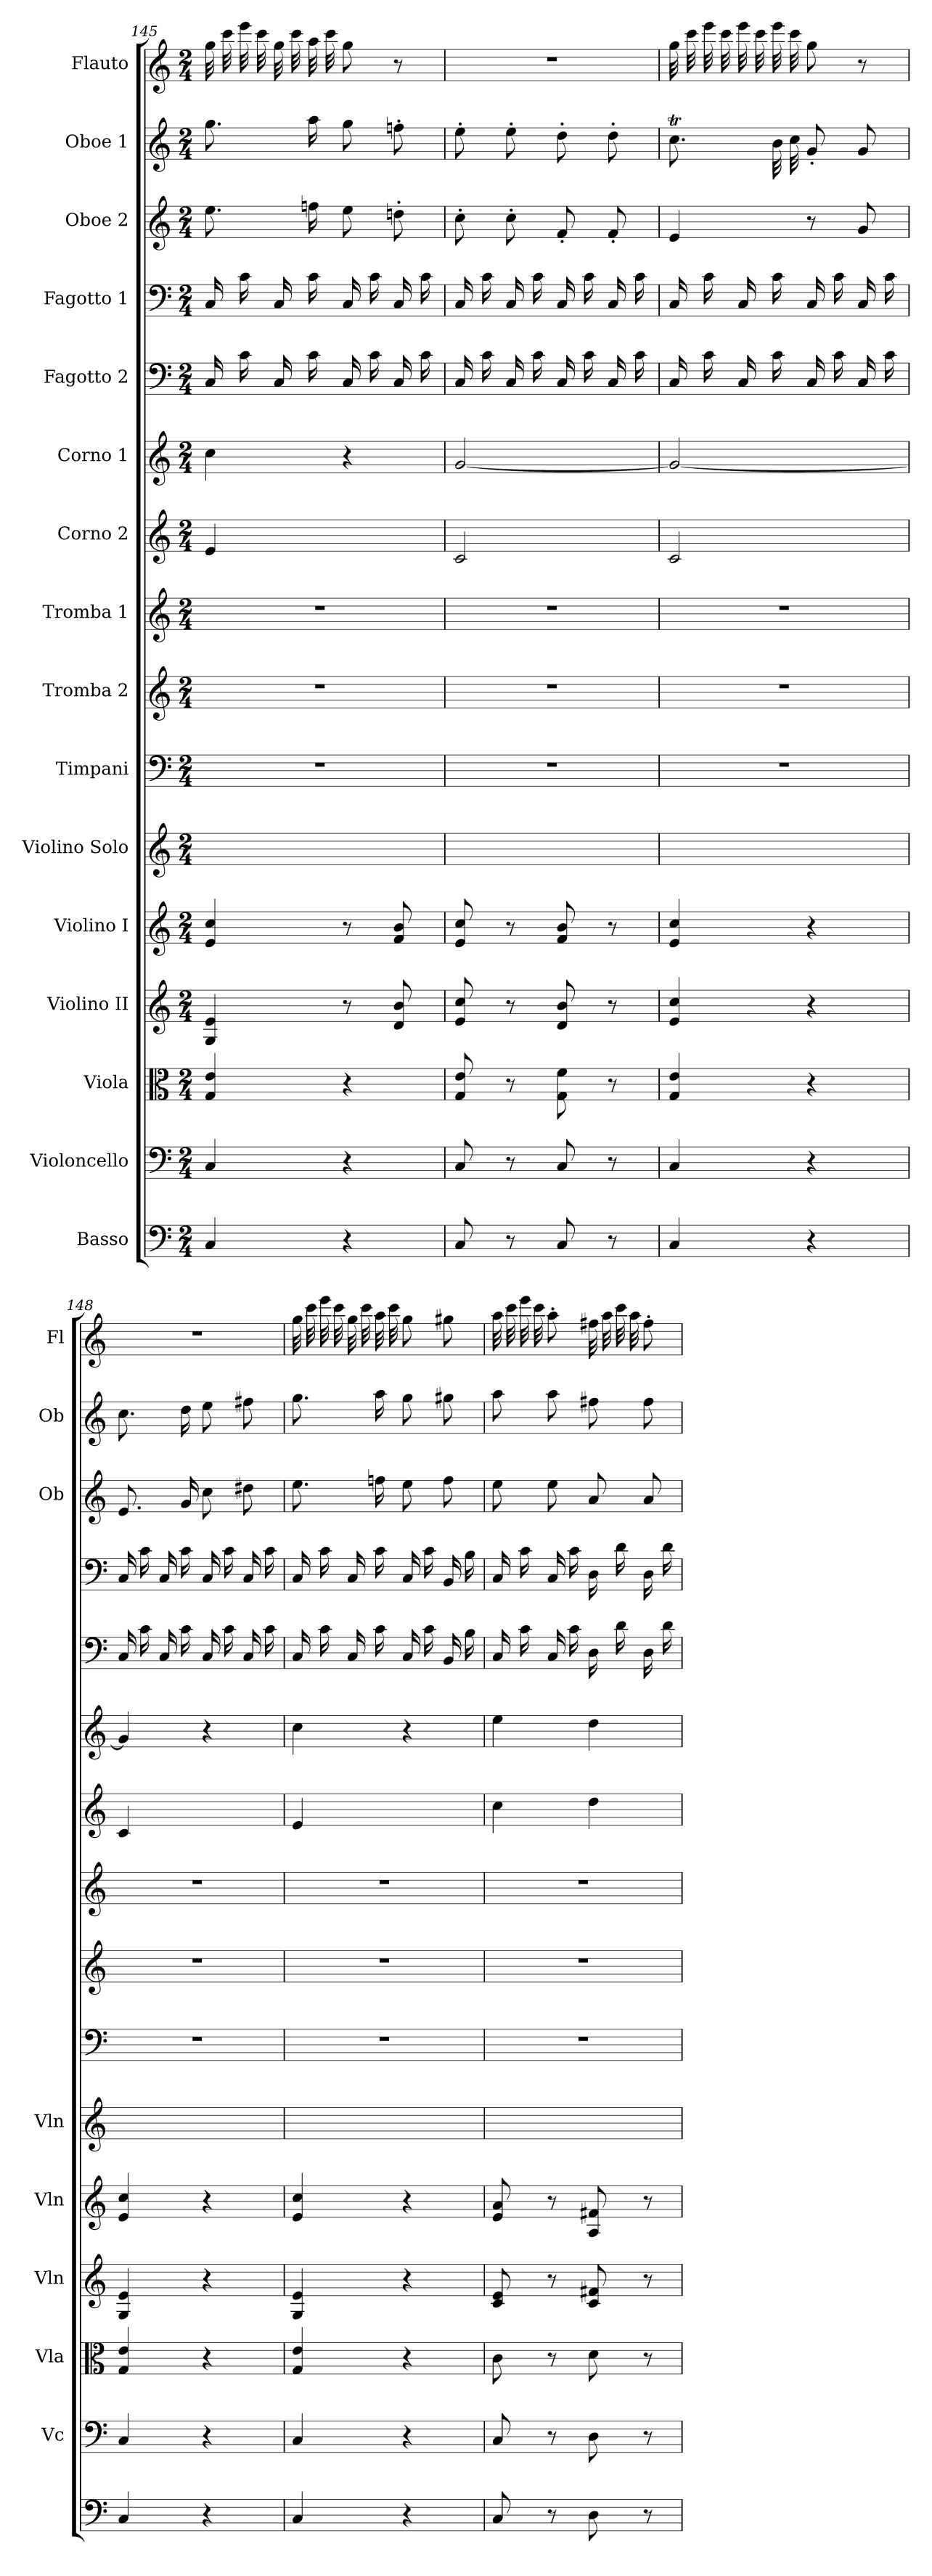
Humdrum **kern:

**kern	**kern	**kern	**kern	**kern	**kern	**kern	**kern	**kern	**kern	**kern	**kern	**kern	**kern	**kern	**kern
*part16	*part15	*part14	*part13	*part12	*part11	*part10	*part9	*part8	*part7	*part6	*part5	*part4	*part3	*part2	*part1
*staff16	*staff15	*staff14	*staff13	*staff12	*staff11	*staff10	*staff9	*staff8	*staff7	*staff6	*staff5	*staff4	*staff3	*staff2	*staff1
*I"Basso	*I"Violoncello	*I"Viola	*I"Violino II	*I"Violino I	*I"Violino Solo	*I"Timpani	*I"Tromba 2	*I"Tromba 1	*I"Corno 2	*I"Corno 1	*I"Fagotto 2	*I"Fagotto 1	*I"Oboe 2	*I"Oboe 1	*I"Flauto
*	*I'Vc	*I'Vla	*I'Vln	*I'Vln	*I'Vln	*	*	*	*	*	*	*	*I'Ob	*I'Ob	*I'Fl
*clefF4	*clefF4	*clefC3	*clefG2	*clefG2	*clefG2	*clefF4	*clefG2	*clefG2	*clefG2	*clefG2	*clefF4	*clefF4	*clefG2	*clefG2	*clefG2
*ITrd7c12	*	*	*	*	*	*	*ITrd1c2	*ITrd1c2	*ITrd7c12	*ITrd7c12	*	*	*	*	*
*k[]	*k[]	*k[]	*k[]	*k[]	*	*	*	*	*	*	*k[]	*k[]	*k[]	*k[]	*k[]
*M2/4	*M2/4	*M2/4	*M2/4	*M2/4	*M2/4	*M2/4	*M2/4	*M2/4	*M2/4	*M2/4	*M2/4	*M2/4	*M2/4	*M2/4	*M2/4
=145	=145	=145	=145	=145	=145	=145	=145	=145	=145	=145	=145	=145	=145	=145	=145
4CC	4C	4G 4e	4G 4e	4e 4cc	2ryy	2r	2r	2r	4E	4c	16C	16C	8.ee	8.gg	32gg
.	.	.	.	.	.	.	.	.	.	.	.	.	.	.	32ccc
.	.	.	.	.	.	.	.	.	.	.	16c	16c	.	.	32eee
.	.	.	.	.	.	.	.	.	.	.	.	.	.	.	32ccc
.	.	.	.	.	.	.	.	.	.	.	16C	16C	.	.	32gg
.	.	.	.	.	.	.	.	.	.	.	.	.	.	.	32ccc
.	.	.	.	.	.	.	.	.	.	.	16c	16c	16ffn	16aa	32aa
.	.	.	.	.	.	.	.	.	.	.	.	.	.	.	32ccc
4r	4r	4r	8r	8r	.	.	.	.	4ryy	4r	16C	16C	8ee	8gg	8gg
.	.	.	.	.	.	.	.	.	.	.	16c	16c	.	.	.
.	.	.	8d 8b	8f 8b	.	.	.	.	.	.	16C	16C	8ddn'	8ffn'	8r
.	.	.	.	.	.	.	.	.	.	.	16c	16c	.	.	.
=146	=146	=146	=146	=146	=146	=146	=146	=146	=146	=146	=146	=146	=146	=146	=146
8CC	8C	8G 8e	8e 8cc	8e 8cc	2ryy	2r	2r	2r	2C	[2G	16C	16C	8cc'	8ee'	2r
.	.	.	.	.	.	.	.	.	.	.	16c	16c	.	.	.
8r	8r	8r	8r	8r	.	.	.	.	.	.	16C	16C	8cc'	8ee'	.
.	.	.	.	.	.	.	.	.	.	.	16c	16c	.	.	.
8CC	8C	8G 8f	8d 8b	8f 8b	.	.	.	.	.	.	16C	16C	8f'	8dd'	.
.	.	.	.	.	.	.	.	.	.	.	16c	16c	.	.	.
8r	8r	8r	8r	8r	.	.	.	.	.	.	16C	16C	8f'	8dd'	.
.	.	.	.	.	.	.	.	.	.	.	16c	16c	.	.	.
=147	=147	=147	=147	=147	=147	=147	=147	=147	=147	=147	=147	=147	=147	=147	=147
4CC	4C	4G 4e	4e 4cc	4e 4cc	2ryy	2r	2r	2r	2C	2G_	16C	16C	4e	8.ccT	32gg
.	.	.	.	.	.	.	.	.	.	.	.	.	.	.	32ccc
.	.	.	.	.	.	.	.	.	.	.	16c	16c	.	.	32eee
.	.	.	.	.	.	.	.	.	.	.	.	.	.	.	32ccc
.	.	.	.	.	.	.	.	.	.	.	16C	16C	.	.	32eee
.	.	.	.	.	.	.	.	.	.	.	.	.	.	.	32ccc
.	.	.	.	.	.	.	.	.	.	.	16c	16c	.	32b	32eee
.	.	.	.	.	.	.	.	.	.	.	.	.	.	32cc	32ccc
4r	4r	4r	4r	4r	.	.	.	.	.	.	16C	16C	8r	8g'	8gg
.	.	.	.	.	.	.	.	.	.	.	16c	16c	.	.	.
.	.	.	.	.	.	.	.	.	.	.	16C	16C	8g	8g	8r
.	.	.	.	.	.	.	.	.	.	.	16c	16c	.	.	.
=148	=148	=148	=148	=148	=148	=148	=148	=148	=148	=148	=148	=148	=148	=148	=148
4CC	4C	4G 4e	4G 4e	4e 4cc	2ryy	2r	2r	2r	4C	4G]	16C	16C	8.e	8.cc	2r
.	.	.	.	.	.	.	.	.	.	.	16c	16c	.	.	.
.	.	.	.	.	.	.	.	.	.	.	16C	16C	.	.	.
.	.	.	.	.	.	.	.	.	.	.	16c	16c	16g	16dd	.
4r	4r	4r	4r	4r	.	.	.	.	4ryy	4r	16C	16C	8cc	8ee	.
.	.	.	.	.	.	.	.	.	.	.	16c	16c	.	.	.
.	.	.	.	.	.	.	.	.	.	.	16C	16C	8dd#X	8ff#X	.
.	.	.	.	.	.	.	.	.	.	.	16c	16c	.	.	.
=149	=149	=149	=149	=149	=149	=149	=149	=149	=149	=149	=149	=149	=149	=149	=149
4CC	4C	4G 4e	4G 4e	4e 4cc	2ryy	2r	2r	2r	4E	4c	16C	16C	8.ee	8.gg	32gg
.	.	.	.	.	.	.	.	.	.	.	.	.	.	.	32ccc
.	.	.	.	.	.	.	.	.	.	.	16c	16c	.	.	32eee
.	.	.	.	.	.	.	.	.	.	.	.	.	.	.	32ccc
.	.	.	.	.	.	.	.	.	.	.	16C	16C	.	.	32gg
.	.	.	.	.	.	.	.	.	.	.	.	.	.	.	32ccc
.	.	.	.	.	.	.	.	.	.	.	16c	16c	16ffn	16aa	32aa
.	.	.	.	.	.	.	.	.	.	.	.	.	.	.	32ccc
4r	4r	4r	4r	4r	.	.	.	.	4ryy	4r	16C	16C	8ee	8gg	8gg
.	.	.	.	.	.	.	.	.	.	.	16c	16c	.	.	.
.	.	.	.	.	.	.	.	.	.	.	16BB	16BB	8ff	8gg#X	8gg#X
.	.	.	.	.	.	.	.	.	.	.	16B	16B	.	.	.
=150	=150	=150	=150	=150	=150	=150	=150	=150	=150	=150	=150	=150	=150	=150	=150
8CC	8C	8c	8c 8e	8e 8a	2ryy	2r	2r	2r	4c	4e	16C	16C	8ee	8aa	32aa
.	.	.	.	.	.	.	.	.	.	.	.	.	.	.	32ccc
.	.	.	.	.	.	.	.	.	.	.	16c	16c	.	.	32eee
.	.	.	.	.	.	.	.	.	.	.	.	.	.	.	32ccc
8r	8r	8r	8r	8r	.	.	.	.	.	.	16C	16C	8ee	8aa	8aa'
.	.	.	.	.	.	.	.	.	.	.	16c	16c	.	.	.
8DD	8D	8d	8c 8f#X	8A 8f#X	.	.	.	.	4d	4d	16D	16D	8a	8ff#X	32ff#X
.	.	.	.	.	.	.	.	.	.	.	.	.	.	.	32aa
.	.	.	.	.	.	.	.	.	.	.	16d	16d	.	.	32ccc
.	.	.	.	.	.	.	.	.	.	.	.	.	.	.	32aa
8r	8r	8r	8r	8r	.	.	.	.	.	.	16D	16D	8a	8ff#	8ff#'
.	.	.	.	.	.	.	.	.	.	.	16d	16d	.	.	.
=	=	=	=	=	=	=	=	=	=	=	=	=	=	=	=
*-	*-	*-	*-	*-	*-	*-	*-	*-	*-	*-	*-	*-	*-	*-	*-
